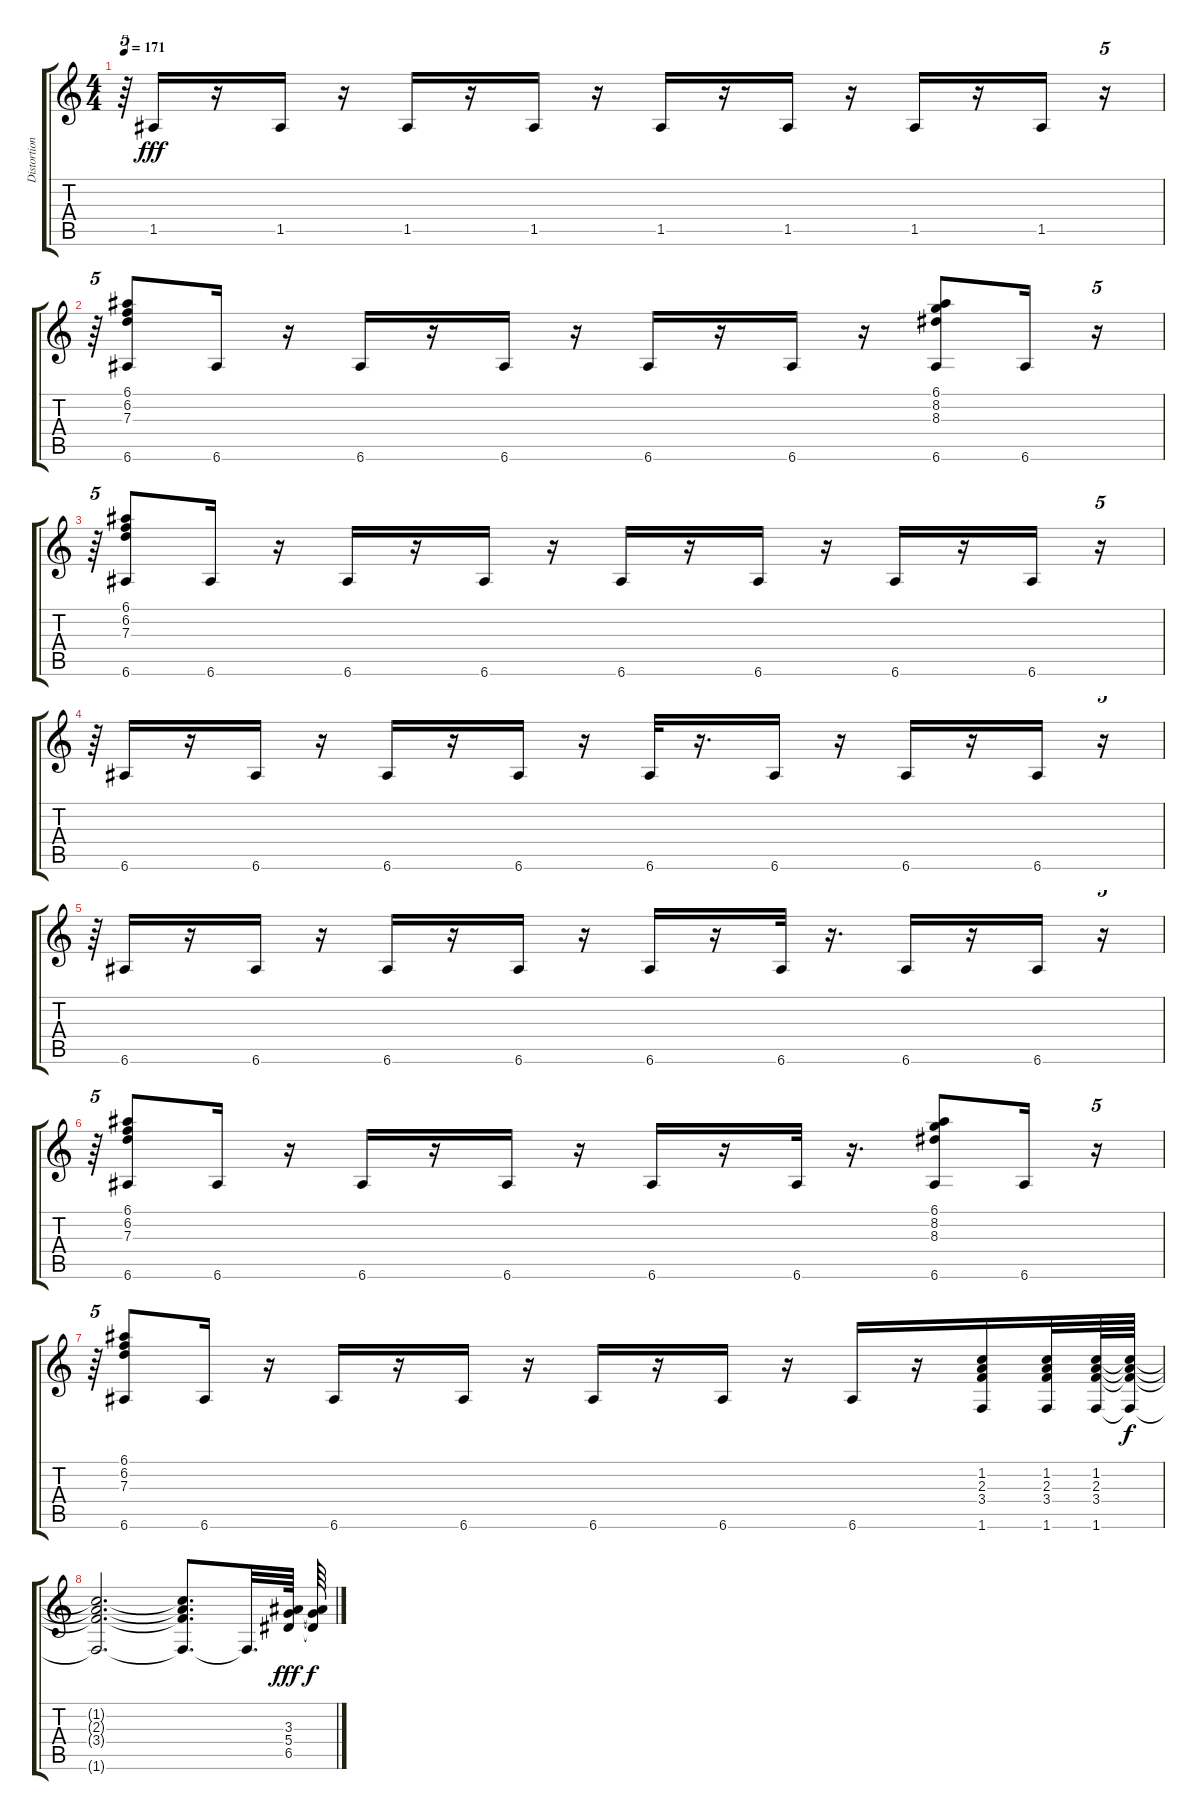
\track ("Distortion" "Distortion") {instrument distortionguitar}
\staff {score tabs}
\tuning (E4 B3 G3 D3 A2 E2) {hide}
\ts (4 4)
\tempo 171
\clef g2
\ks c
r.64{tu (5 4) dy fff} 1.5.16 r.16 1.5.16 r.16 1.5.16 r.16 1.5.16 r.16 1.5.16 r.16 1.5.16 r.16 1.5.16 r.16 1.5.16 r.16{tu (5 4)} |
r.64{tu (5 4)} (6.1 6.2 7.3 6.6).8 6.6.16 r.16 6.6.16 r.16 6.6.16 r.16 6.6.16 r.16 6.6.16 r.16 (6.1 8.2 8.3 6.6).8 6.6.16 r.16{tu (5 4)} |
r.64{tu (5 4)} (6.1 6.2 7.3 6.6).8 6.6.16 r.16 6.6.16 r.16 6.6.16 r.16 6.6.16 r.16 6.6.16 r.16 6.6.16 r.16 6.6.16 r.16{tu (5 4)} |
r.64{tu (5 4)} 6.6.16 r.16 6.6.16 r.16 6.6.16 r.16 6.6.16 r.16 6.6.32 r.16{d} 6.6.16 r.16 6.6.16 r.16 6.6.16 r.16{tu (5 4)} |
r.64{tu (5 4)} 6.6.16 r.16 6.6.16 r.16 6.6.16 r.16 6.6.16 r.16 6.6.16 r.16 6.6.32 r.16{d} 6.6.16 r.16 6.6.16 r.16{tu (5 4)} |
r.64{tu (5 4)} (6.1 6.2 7.3 6.6).8 6.6.16 r.16 6.6.16 r.16 6.6.16 r.16 6.6.16 r.16 6.6.32 r.16{d} (6.1 8.2 8.3 6.6).8 6.6.16 r.16{tu (5 4)} |
r.64{tu (5 4)} (6.1 6.2 7.3 6.6).8 6.6.16 r.16 6.6.16 r.16 6.6.16 r.16 6.6.16 r.16 6.6.16 r.16 6.6.16 r.16 (1.2 2.3 3.4 1.6).16 (1.2 2.3 3.4 1.6).32 (1.2 2.3 3.4 1.6).64 (1.2{t} 2.3{t} 3.4{t} 1.6{t}).64{dy f} |
(1.2{t} 2.3{t} 3.4{t} 1.6{t}).2{d} (1.2{t} 2.3{t} 3.4{t} 1.6{t}).8{d} 1.6{t}.32{d} (3.3 5.4 6.5).64{dy fff} (3.3{t} 5.4{t} 6.5{t}).64{dy f}
